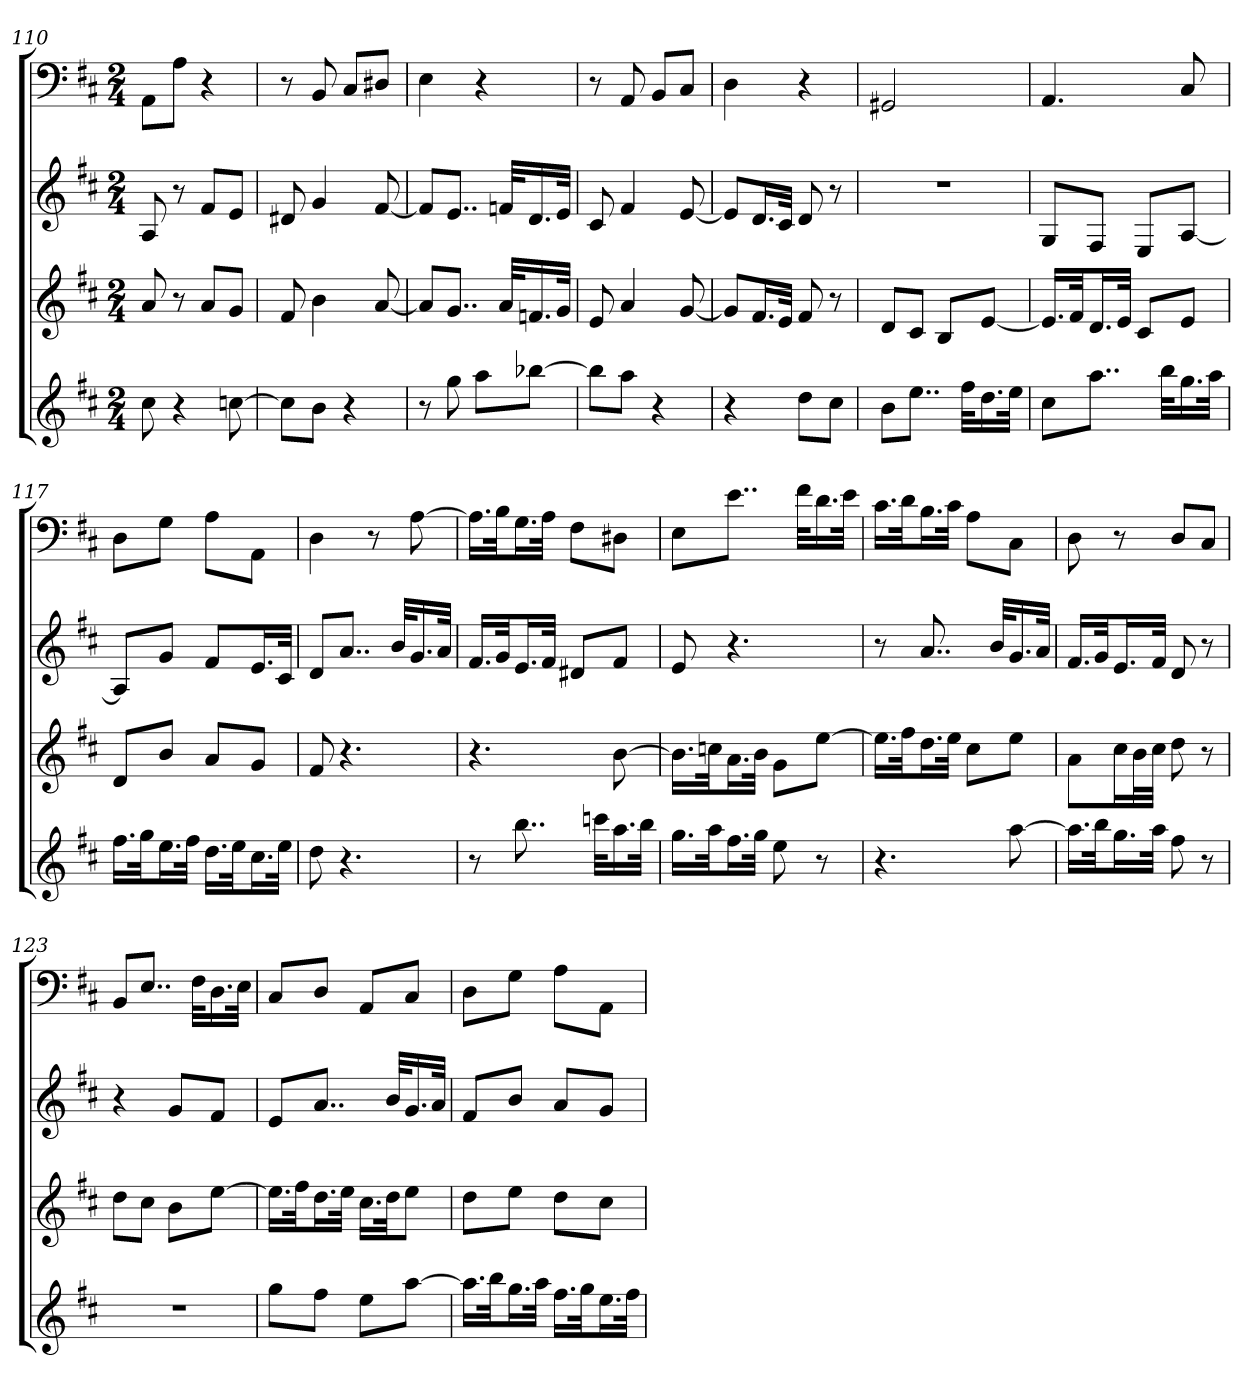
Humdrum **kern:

**kern	**kern	**kern	**kern
*part4	*part3	*part2	*part1
*staff4	*staff3	*staff2	*staff1
*k[f#c#]	*k[f#c#]	*k[f#c#]	*k[f#c#]
*D:	*D:	*D:	*D:
*M2/4	*M2/4	*M2/4	*M2/4
=110	=110	=110	=110
8cc#	8a	8A	8AAL
4r	8r	8r	8AJ
.	8aL	8f#L	4r
[8ccn	8gJ	8eJ	.
=111	=111	=111	=111
8ccL]	8f#	8d#X	8r
8bJ	4b	4g	8BB
4r	.	.	8C#L
.	[8a	[8f#	8D#XJ
=112	=112	=112	=112
8r	8aL]	8f#L]	4E
8gg	8..gJ	8..eJ	.
8aaL	.	.	4r
.	32aKLL	32fnKLL	.
[8bb-XJ	16.fn	16.d	.
.	32gJJk	32eJJk	.
=113	=113	=113	=113
8bb-L]	8e	8c#	8r
8aaJ	4a	4f#	8AA
4r	.	.	8BBL
.	[8g	[8e	8C#J
=114	=114	=114	=114
4r	8gL]	8eL]	4D
.	16.f#L	16.dL	.
.	32eJJk	32c#JJk	.
8ddL	8f#	8d	4r
8cc#J	8r	8r	.
=115	=115	=115	=115
8bL	8dL	2r	2GG#X
8..eeJ	8c#J	.	.
.	8BL	.	.
32ff#KLL	.	.	.
16.dd	[8eJ	.	.
32eeJJk	.	.	.
=116	=116	=116	=116
8cc#L	16.eLL]	8GL	4.AA
.	32f#Jk	.	.
8..aaJ	16.dL	8F#J	.
.	32eJJk	.	.
.	8c#L	8EL	.
32bbKLL	.	.	.
16.gg	8eJ	[8AJ	8C#
32aaJJk	.	.	.
=117	=117	=117	=117
16.ff#LL	8dL	8AL]	8DL
32ggJk	.	.	.
16.eeL	8bJ	8gJ	8GJ
32ff#JJk	.	.	.
16.ddLL	8aL	8f#L	8AL
32eeJk	.	.	.
16.cc#L	8gJ	16.eL	8AAJ
32eeJJk	.	32c#JJk	.
=118	=118	=118	=118
8dd	8f#	8dL	4D
4.r	4.r	8..aJ	.
.	.	.	8r
.	.	32bKLL	.
.	.	16.g	[8A
.	.	32aJJk	.
=119	=119	=119	=119
8r	4.r	16.f#LL	16.ALL]
.	.	32gJk	32BJk
8..bb	.	16.eL	16.GL
.	.	32f#JJk	32AJJk
.	.	8d#XL	8F#L
32cccnKLL	.	.	.
16.aa	[8b	8f#J	8D#XJ
32bbJJk	.	.	.
=120	=120	=120	=120
16.ggLL	16.bLL]	8e	8EL
32aaJk	32ccnJk	.	.
16.ff#L	16.aL	4.r	8..eJ
32ggJJk	32bJJk	.	.
8ee	8gL	.	.
.	.	.	32f#KLL
8r	[8eeJ	.	16.d
.	.	.	32eJJk
=121	=121	=121	=121
4.r	16.eeLL]	8r	16.c#LL
.	32ff#Jk	.	32dJk
.	16.ddL	8..a	16.BL
.	32eeJJk	.	32c#JJk
.	8cc#L	.	8AL
.	.	32bKLL	.
[8aa	8eeJ	16.g	8C#J
.	.	32aJJk	.
=122	=122	=122	=122
16.aaLL]	8aL	16.f#LL	8D
32bbJk	.	32gJk	.
16.ggL	16cc#L	16.eL	8r
.	32bL	.	.
32aaJJk	32cc#JJJ	32f#JJk	.
8ff#	8dd	8d	8DL
8r	8r	8r	8C#J
=123	=123	=123	=123
2r	8ddL	4r	8BBL
.	8cc#J	.	8..EJ
.	8bL	8gL	.
.	.	.	32F#KLL
.	[8eeJ	8f#J	16.D
.	.	.	32EJJk
=124	=124	=124	=124
8ggL	16.eeLL]	8eL	8C#L
.	32ff#Jk	.	.
8ff#J	16.ddL	8..aJ	8DJ
.	32eeJJk	.	.
8eeL	16.cc#LL	.	8AAL
.	32ddJk	32bKLL	.
[8aaJ	8eeJ	16.g	8C#J
.	.	32aJJk	.
=125	=125	=125	=125
16.aaLL]	8ddL	8f#L	8DL
32bbJk	.	.	.
16.ggL	8eeJ	8bJ	8GJ
32aaJJk	.	.	.
16.ff#LL	8ddL	8aL	8AL
32ggJk	.	.	.
16.eeL	8cc#J	8gJ	8AAJ
32ff#JJk	.	.	.
=	=	=	=
*-	*-	*-	*-
